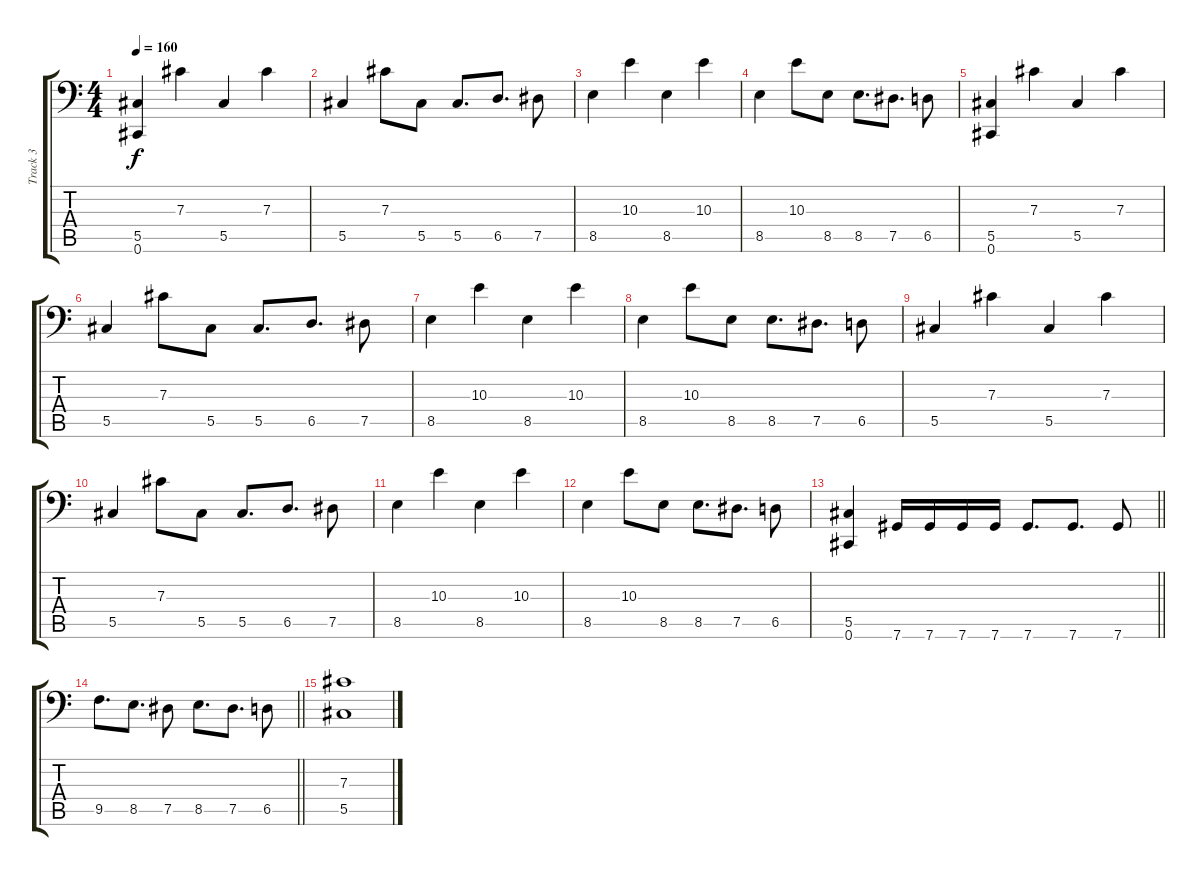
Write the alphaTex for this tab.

\track ("Track 3" "Track 3") {instrument acousticbass}
\staff {score tabs}
\tuning (Eb3 Bb2 Gb2 Db2 Ab1 Db1) {hide}
\ts (4 4)
\tempo 160
\clef f4
\ks c
(5.5 0.6).4{dy f} 7.3.4 5.5.4 7.3.4 |
5.5.4 7.3.8 5.5.8 5.5.8{d} 6.5.8{d} 7.5.8 |
8.5.4 10.3.4 8.5.4 10.3.4 |
8.5.4 10.3.8 8.5.8 8.5.8{d} 7.5.8{d} 6.5.8 |
(5.5 0.6).4 7.3.4 5.5.4 7.3.4 |
5.5.4 7.3.8 5.5.8 5.5.8{d} 6.5.8{d} 7.5.8 |
8.5.4 10.3.4 8.5.4 10.3.4 |
8.5.4 10.3.8 8.5.8 8.5.8{d} 7.5.8{d} 6.5.8 |
5.5.4 7.3.4 5.5.4 7.3.4 |
5.5.4 7.3.8 5.5.8 5.5.8{d} 6.5.8{d} 7.5.8 |
8.5.4 10.3.4 8.5.4 10.3.4 |
8.5.4 10.3.8 8.5.8 8.5.8{d} 7.5.8{d} 6.5.8 |
\barLineRight lightlight
(5.5 0.6).4 7.6.16 7.6.16 7.6.16 7.6.16 7.6.8{d} 7.6.8{d} 7.6.8 |
\barLineRight lightlight
9.5.8{d} 8.5.8{d} 7.5.8 8.5.8{d} 7.5.8{d} 6.5.8 |
(7.3 5.5).1
